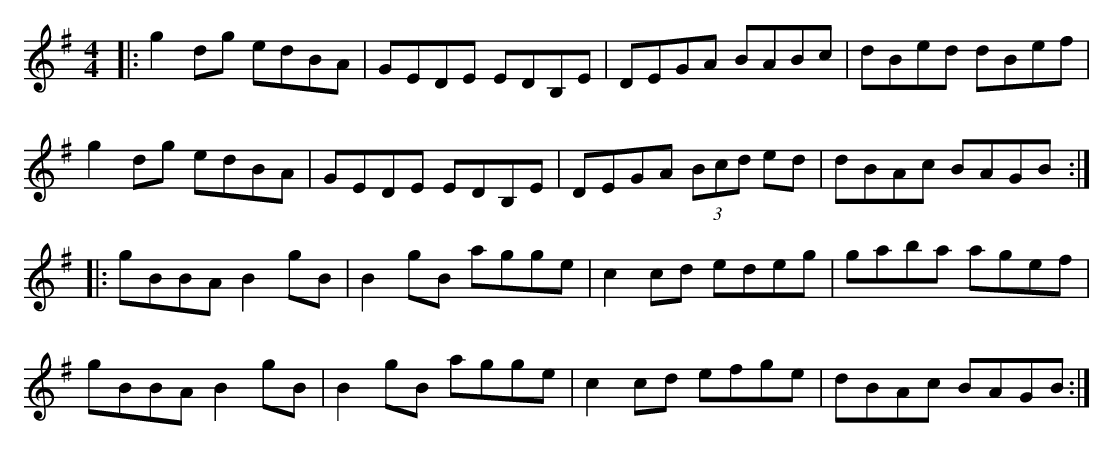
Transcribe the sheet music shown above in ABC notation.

X:1
M:4/4
K:G
|:g2dg edBA|GEDE EDB,E|DEGA BABc|dBed dBef|
g2dg edBA|GEDE EDB,E|DEGA (3Bcd ed|dBAc BAGB:|
|:gBBA B2gB|B2gB agge|c2cd edeg|gaba agef|
gBBA B2gB|B2gB agge|c2cd efge|dBAc BAGB:|
